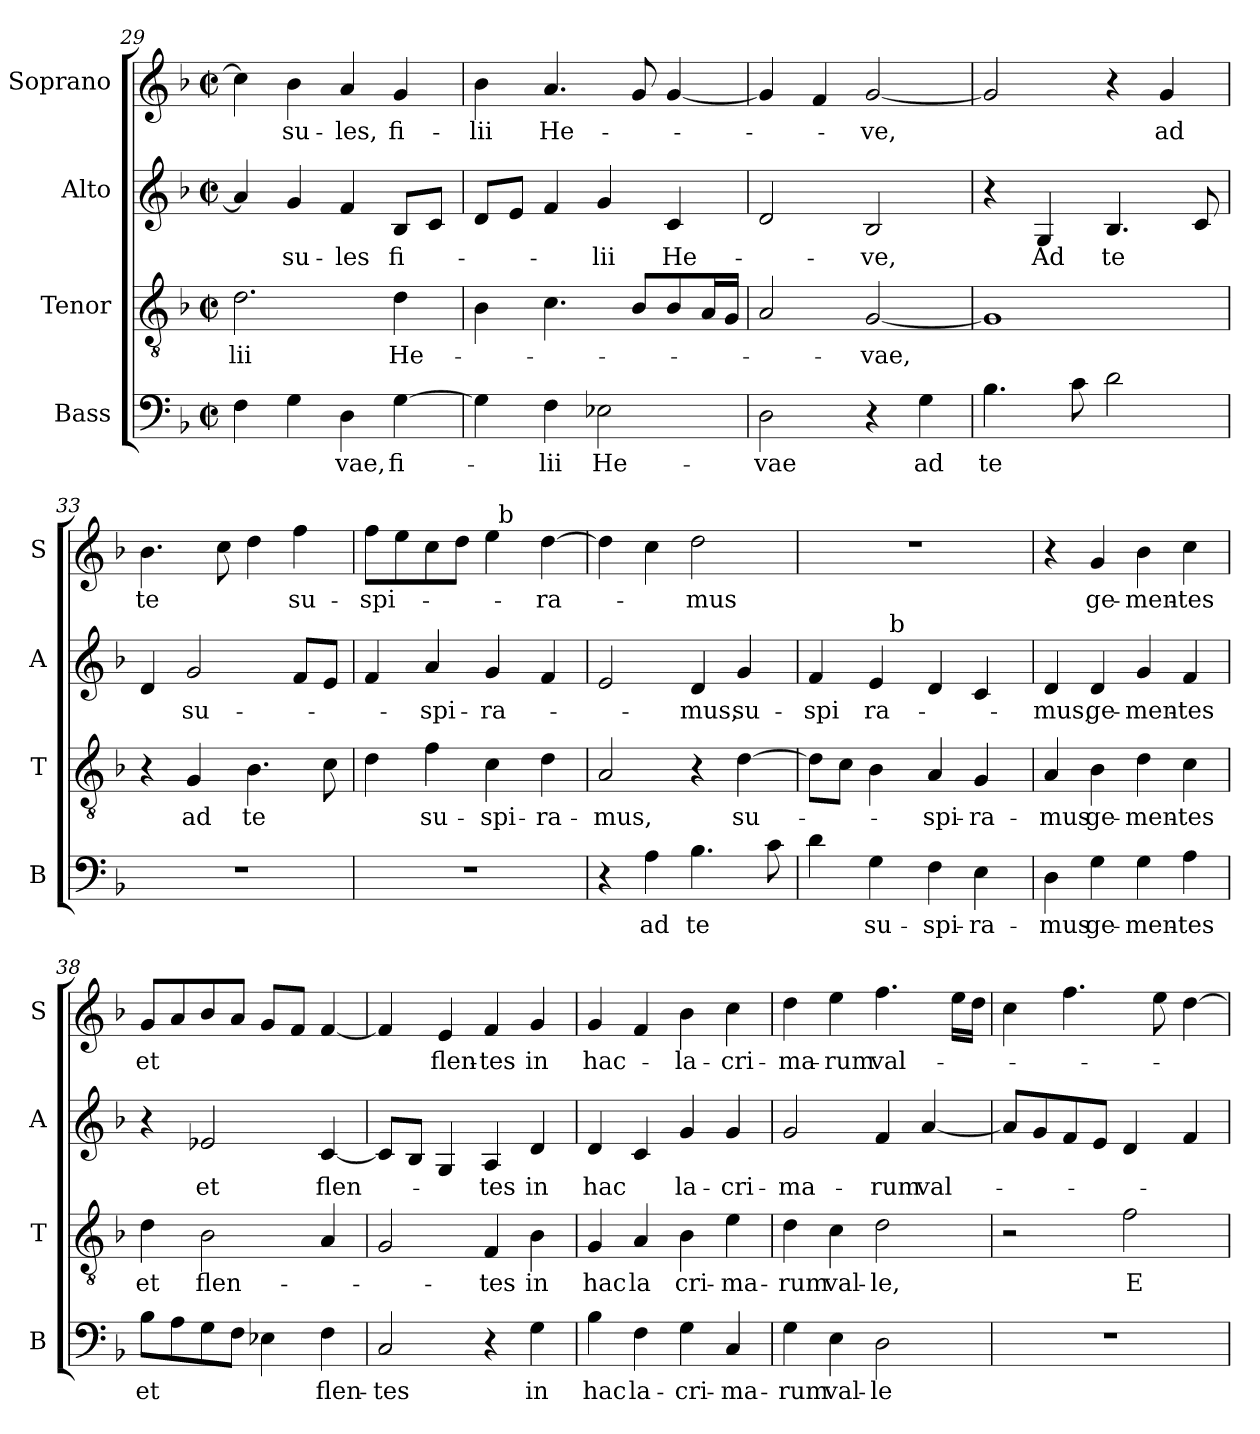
**kern	**text	**kern	**text	**kern	**text	**kern	**text
*part4	*part4	*part3	*part3	*part2	*part2	*part1	*part1
*staff4	*staff4	*staff3	*staff3	*staff2	*staff2	*staff1	*staff1
*I"Bass	*	*I"Tenor	*	*I"Alto	*	*I"Soprano	*
*I'B	*	*I'T	*	*I'A	*	*I'S	*
*clefF4	*	*clefGv2	*	*clefG2	*	*clefG2	*
*k[b-]	*	*k[b-]	*	*k[b-]	*	*k[b-]	*
*F:	*	*F:	*	*F:	*	*F:	*
*M2/2	*	*M2/2	*	*M2/2	*	*M2/2	*
*met(c|)	*	*met(c|)	*	*met(c|)	*	*met(c|)	*
=29	=29	=29	=29	=29	=29	=29	=29
4F\	.	2.d\	-lii	4a/]	.	4cc\]	.
4G\	.	.	.	4g/	su-	4b-\	-su-
4D\	vae,	.	.	4f/	-les	4a/	-les,
[4G\	fi-	4d\	He-	8B-/L	fi-	4g/	fi-
.	.	.	.	8c/J	.	.	.
=30	=30	=30	=30	=30	=30	=30	=30
4G\]	.	4B-\	.	8d/L	.	4b-\	-lii
.	.	.	.	8e/J	.	.	.
4F\	-lii	4.c\	.	4f/	.	4.a/	He-
2E-X\	He-	.	.	4g/	-lii	.	.
.	.	8B-/L	.	.	.	8g/	.
.	.	8B-/	.	4c/	He-	[4g/	.
.	.	16A/L	.	.	.	.	.
.	.	16G/JJ	.	.	.	.	.
!!LO:LB:g=z
=31	=31	=31	=31	=31	=31	=31	=31
2D\	-vae	2A/	.	2d/	.	4g/]	.
.	.	.	.	.	.	4f/	.
4r	.	[2G/	-vae,	2B-/	-ve,	[2g/	-ve,
4G\	ad	.	.	.	.	.	.
=32	=32	=32	=32	=32	=32	=32	=32
4.B-\	te	1G]	.	4r	.	2g/]	.
.	.	.	.	4G/	Ad	.	.
8c\	.	.	.	.	.	.	.
2d\	.	.	.	4.B-/	te	4r	.
.	.	.	.	.	.	4g/	ad
.	.	.	.	8c/	.	.	.
=33	=33	=33	=33	=33	=33	=33	=33
1r	.	4r	.	4d/	.	4.b-\	te
.	.	4G/	ad	2g/	su-	.	.
.	.	.	.	.	.	8cc\	.
.	.	4.B-\	te	.	.	4dd\	.
.	.	.	.	8f/L	.	4ff\	su-
.	.	8c\	.	8e/J	.	.	.
=34	=34	=34	=34	=34	=34	=34	=34
*	*	*	*	*	*	*^	*
1r	.	4d\	.	4f/	.	8ff\L	2ryy	-spi-
.	.	.	.	.	.	8ee\	.	.
.	.	4f\	su-	4a/	-spi-	8cc\	.	.
.	.	.	.	.	.	8dd\J	.	.
.	.	4c\	-spi-	4g/	-ra-	4ee\	32ryy	.
!	!	!	!	!	!	!	!LO:TX:a:t=b	!
.	.	.	.	.	.	.	4...ryy	.
.	.	4d\	-ra-	4f/	.	[4dd\	.	-ra-
*	*	*	*	*	*	*v	*v	*
=35	=35	=35	=35	=35	=35	=35	=35
4r	.	2A/	-mus,	2e/	.	4dd\]	.
4A\	ad	.	.	.	.	4cc\	.
4.B-\	te	4r	.	4d/	-mus,	2dd\	-mus
.	.	[4d\	su-	4g/	su-	.	.
8c\	.	.	.	.	.	.	.
=36	=36	=36	=36	=36	=36	=36	=36
*	*	*	*	*^	*	*	*
4d\	.	8d\L]	.	4f/	4ryy	-spi	1r	.
.	.	8c\J	.	.	.	.	.	.
4G\	su-	4B-\	.	4e/	16ryy	ra-	.	.
!	!	!	!	!	!LO:TX:a:t=b	!	!	!
.	.	.	.	.	2ryy	.	.	.
4F\	-spi-	4A/	-spi-	4d/	.	.	.	.
4E\	-ra-	4G/	-ra-	4c/	.	.	.	.
.	.	.	.	.	8.ryy	.	.	.
*	*	*	*	*v	*v	*	*	*
!!LO:PB:g=z
=37	=37	=37	=37	=37	=37	=37	=37
4D\	-mus	4A/	-mus	4d/	-mus,	4r	.
4G\	ge-	4B-\	ge-	4d/	ge-	4g/	ge-
4G\	-men-	4d\	-men-	4g/	-men-	4b-\	-men-
4A\	-tes	4c\	-tes	4f/	-tes	4cc\	-tes
=38	=38	=38	=38	=38	=38	=38	=38
8B-\L	et	4d\	et	4r	.	8g/L	et
8A\	.	.	.	.	.	8a/	.
8G\	.	2B-\	flen-	2e-X/	et	8b-/	.
8F\J	.	.	.	.	.	8a/J	.
4E-X\	.	.	.	.	.	8g/L	.
.	.	.	.	.	.	8f/J	.
4F\	flen-	4A/	.	[4c/	flen-	[4f/	.
=39	=39	=39	=39	=39	=39	=39	=39
2C/	-tes	2G/	.	8c/L]	.	4f/]	.
.	.	.	.	8B-/J	.	.	.
.	.	.	.	4G/	.	4e/	flen-
4r	.	4F/	-tes	4A/	-tes	4f/	-tes
4G\	in	4B-\	in	4d/	in	4g/	in
=40	=40	=40	=40	=40	=40	=40	=40
4B-\	hac	4G/	hac	4d/	hac	4g/	hac-
4F\	la-	4A/	la	4c/	.	4f/	.
4G\	-cri-	4B-\	cri-	4g/	la-	4b-\	-la-
4C/	-ma-	4e\	-ma-	4g/	-cri-	4cc\	-cri-
=41	=41	=41	=41	=41	=41	=41	=41
4G\	-rum	4d\	-rum	2g/	-ma-	4dd\	-ma-
4E\	val-	4c\	val-	.	.	4ee\	-rum
2D\	-le	2d\	-le,	4f/	-rum	4.ff\	val-
.	.	.	.	[4a/	val-	.	.
.	.	.	.	.	.	16ee\LL	.
.	.	.	.	.	.	16dd\JJ	.
=42	=42	=42	=42	=42	=42	=42	=42
1r	.	2r	.	8a/L]	.	4cc\	.
.	.	.	.	8g/	.	.	.
.	.	.	.	8f/	.	4.ff\	.
.	.	.	.	8e/J	.	.	.
.	.	2f\	E-	4d/	.	.	.
.	.	.	.	.	.	8ee\	.
.	.	.	.	4f/	.	[4dd\	.
=	=	=	=	=	=	=	=
*-	*-	*-	*-	*-	*-	*-	*-
